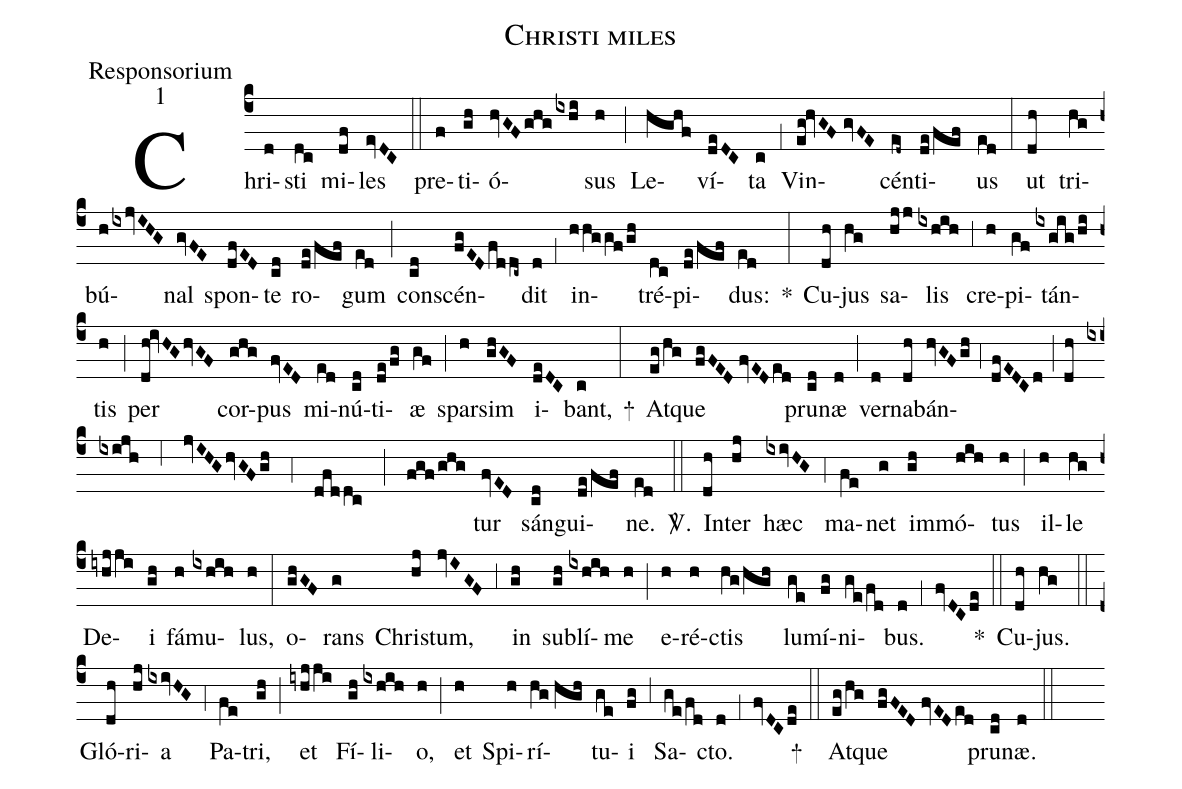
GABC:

name:Christi miles;
office-part:Responsorium;
mode:1;
%%
(c4) Chri(d)sti(dc) mi(df)les(evDC) (::) pre(f)ti(gh)ó(hvGF/ghg/ixhi)sus(h) (;) Le(hghf)ví(deDC)ta(c) (;1) Vin(eg!hvGF//gvFE)cén(ed~)ti(de/fef)us(ed) (:) ut(dh) tri(hg)bú(h/ixjvIHG)nal(gvFE) spon(dfED)te(cd) ro(de/fef)gum(ed) (;) con(cd)scén(fgED/fddc~)dit(d) (;1) in(hhggf/gh)tré(dc)pi(de/fef)dus:(ed) *(:) Cu(dh)jus(hg) sa(hjj)lis(ixhih) (;3) cre(h)pi(gf)tán(ixgig/hi)tis(h) (;) per(dh!ivHG/hvGF) cor(ghg)pus(fvED) mi(ed)nú(cd)ti(de/fg)æ(gf) (;) spar(h)sim(ghGF) i(deDC)bant,(c) +(:) At(eg/hg)que(fgFED//fvED/ed) pru(cd)næ(d) (;) ver(d)na(dh)bán(hvGF/gh;4dfEDCd;dh/ixijh;6jvIHG/hvGF/gh;4dfddc;fgf/ghg)tur(fvED) sán(cd)gui(de/fef)ne.(ed) <sp>V/</sp>.(::) In(dh)ter(hj) hæc(ixivHG) (;4) ma(fe)net(g) im(gh)mó(hih)tus(h) (;) il(h)le(hg) De(iyhjji)i(gh) fá(h)mu(ixhih)lus,(h) (:) o(ghGF)rans(g) Chri(hj)stum,(jvIGF) (;3) in(gh) su(gh)blí(ixhih)me(h) (;) e(h)ré(h)ctis(hg/hgh) lu(ge)mí(fg)ni(ge/fd)bus.(d) (;1) (fvDCde) *(::) Cu(dh)jus.(hg) (::) Gló(dh)ri(hj)a(ixivHG) (;4) Pa(fe)tri,(gh) (;) et(iyhjji) Fí(gh)li(ixhih)o,(h) (;) et(h) Spi(h)rí(hg//hgh)tu(ge)i(fg) (;3) Sa(ge/fd)cto.(d) (;1) (fvDCde) +(::) At(eg/hg)que(fgFED//fvEDed) pru(cd)næ.(d) (::)
